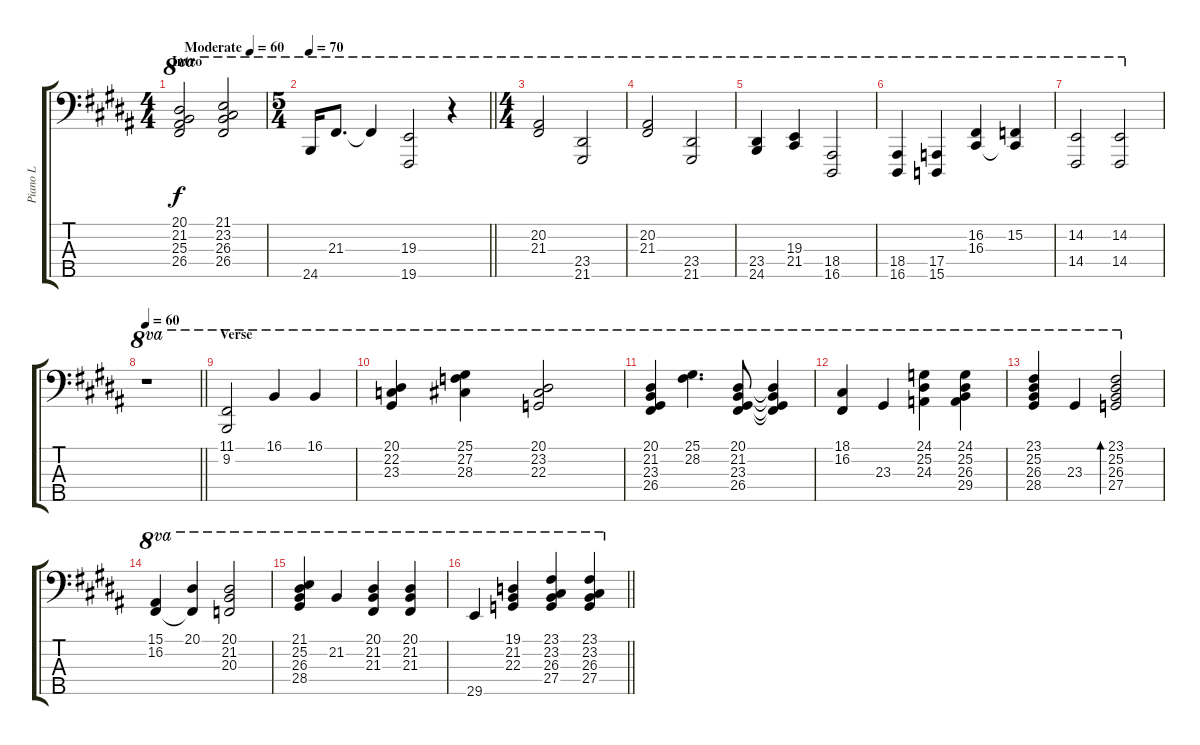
\track ("Piano L" "Piano L") {instrument acousticgrandpiano}
\staff {score tabs}
\tuning (G2 D2 A1 E1 B0) {hide}
\ts (4 4)
\section ("" "Intro")
\tempo (60 "Moderate")
\clef f4
\ks g#minor
(20.1 21.2 25.3 26.4).2{ot 8va dy f instrument acousticgrandpiano} (21.1 23.2 26.3 26.4).2{ot 8va} |
\ts (5 4)
\tempo 70
\barLineRight lightlight
24.5.16{ot 8va} 21.3.8{d ot 8va} 21.3{t}.4{ot 8va} (19.3 19.5).2{ot 8va} r.4{ot 8va} |
\ts (4 4)
(20.2 21.3).2{ot 8va} (23.4 21.5).2{ot 8va} |
(20.2 21.3).2{ot 8va} (23.4 21.5).2{ot 8va} |
(23.4 24.5).4{ot 8va} (19.3 21.4).4{ot 8va} (18.4 16.5).2{ot 8va} |
(18.4 16.5).4{ot 8va} (17.4 15.5).4{ot 8va} (16.2 16.3).4{ot 8va} (15.2 16.3{t}).4{ot 8va} |
(14.2 14.4).2{ot 8va} (14.2 14.4).2{ot 8va} |
\tempo 60
\barLineRight lightlight
r.1{ot 8va} |
\section ("" "Verse")
(11.1 9.2).2{ot 8va} 16.1.4{ot 8va} 16.1.4{ot 8va} |
(20.1 22.2 23.3).4{ot 8va} (25.1 27.2 28.3).4{ot 8va} (20.1 23.2 22.3).2{ot 8va} |
(20.1 21.2 23.3 26.4).4{ot 8va} (25.1 28.2).4{d ot 8va} (20.1 21.2 23.3 26.4).8{ot 8va} (20.1{t} 21.2{t} 23.3{t} 26.4{t}).4{ot 8va} |
(18.1 16.2).4{ot 8va} 23.3.4{ot 8va} (24.1 25.2 24.3).4{ot 8va} (24.1 25.2 26.3 29.4).4{ot 8va} |
(23.1 25.2 26.3 28.4).4{ot 8va} 23.3.4{ot 8va} (23.1 25.2 26.3 27.4).2{bd 120 ot 8va} |
(15.1 16.2).4{ot 8va} (20.1 16.2{t}).4{ot 8va} (20.1 21.2 20.3).2{ot 8va} |
(21.1 25.2 26.3 28.4).4{ot 8va} 21.2.4{ot 8va} (20.1 21.2 21.3).4{ot 8va} (20.1 21.2 21.3).4{ot 8va} |
\barLineRight lightlight
29.5.4{ot 8va} (19.1 21.2 22.3).4{ot 8va} (23.1 23.2 26.3 27.4).4{ot 8va} (23.1 23.2 26.3 27.4).4{ot 8va}
